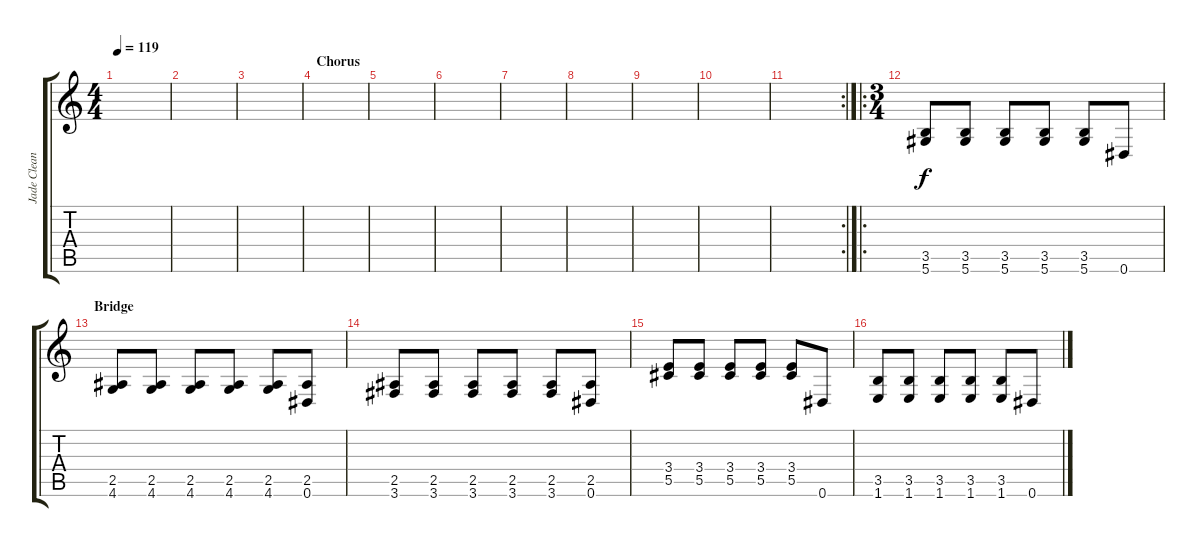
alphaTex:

\track ("Jade Clean" "Jade Clean") {instrument electricguitarjazz}
\staff {score tabs}
\tuning (Eb4 Bb3 Gb3 Db3 Ab2 Eb2) {hide}
\ts (4 4)
\tempo 119
\clef g2
\ks c
|
|
|
\section ("" "Chorus")
|
|
|
|
|
|
|
\rc 2
|
\ro
\ts (3 4)
(3.5 5.6).8 (3.5 5.6).8 (3.5 5.6).8 (3.5 5.6).8 (3.5 5.6).8 0.6.8 |
\section ("" "Bridge")
(2.5 4.6).8 (2.5 4.6).8 (2.5 4.6).8 (2.5 4.6).8 (2.5 4.6).8 (2.5 0.6).8 |
(2.5 3.6).8 (2.5 3.6).8 (2.5 3.6).8 (2.5 3.6).8 (2.5 3.6).8 (2.5 0.6).8 |
(3.4 5.5).8 (3.4 5.5).8 (3.4 5.5).8 (3.4 5.5).8 (3.4 5.5).8 0.6.8 |
(3.5 1.6).8 (3.5 1.6).8 (3.5 1.6).8 (3.5 1.6).8 (3.5 1.6).8 0.6.8
